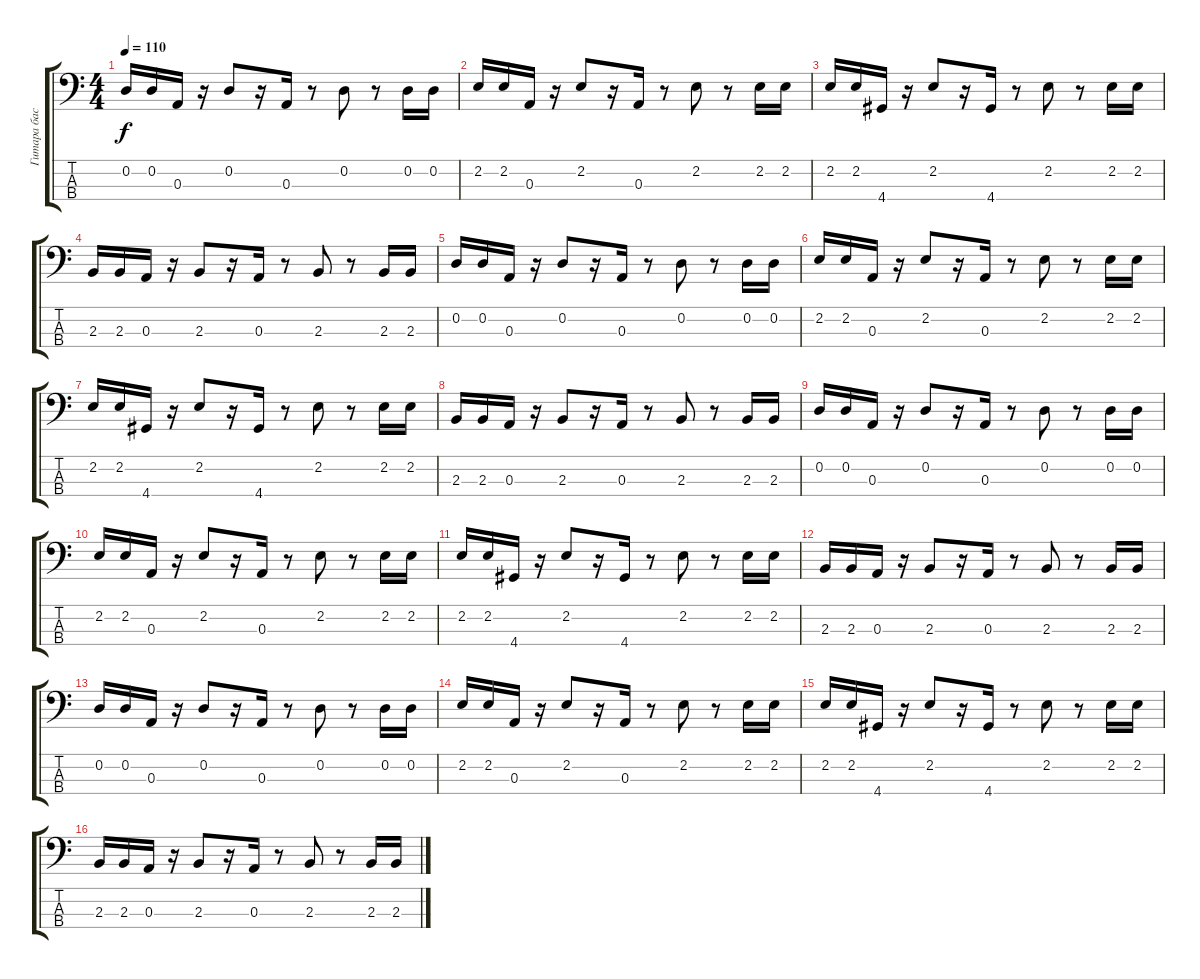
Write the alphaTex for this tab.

\track ("Гитара бас" "Гитара бас") {instrument electricbassfinger bank 1}
\staff {score tabs}
\tuning (G2 D2 A1 E1) {hide}
\ts (4 4)
\tempo 110
\clef f4
\ks c
0.2.16{dy f} 0.2.16 0.3.16 r.16 0.2.8 r.16 0.3.16 r.8 0.2.8 r.8 0.2.16 0.2.16 |
2.2.16 2.2.16 0.3.16 r.16 2.2.8 r.16 0.3.16 r.8 2.2.8 r.8 2.2.16 2.2.16 |
2.2.16 2.2.16 4.4.16 r.16 2.2.8 r.16 4.4.16 r.8 2.2.8 r.8 2.2.16 2.2.16 |
2.3.16 2.3.16 0.3.16 r.16 2.3.8 r.16 0.3.16 r.8 2.3.8 r.8 2.3.16 2.3.16 |
0.2.16 0.2.16 0.3.16 r.16 0.2.8 r.16 0.3.16 r.8 0.2.8 r.8 0.2.16 0.2.16 |
2.2.16 2.2.16 0.3.16 r.16 2.2.8 r.16 0.3.16 r.8 2.2.8 r.8 2.2.16 2.2.16 |
2.2.16 2.2.16 4.4.16 r.16 2.2.8 r.16 4.4.16 r.8 2.2.8 r.8 2.2.16 2.2.16 |
2.3.16 2.3.16 0.3.16 r.16 2.3.8 r.16 0.3.16 r.8 2.3.8 r.8 2.3.16 2.3.16 |
0.2.16 0.2.16 0.3.16 r.16 0.2.8 r.16 0.3.16 r.8 0.2.8 r.8 0.2.16 0.2.16 |
2.2.16 2.2.16 0.3.16 r.16 2.2.8 r.16 0.3.16 r.8 2.2.8 r.8 2.2.16 2.2.16 |
2.2.16 2.2.16 4.4.16 r.16 2.2.8 r.16 4.4.16 r.8 2.2.8 r.8 2.2.16 2.2.16 |
2.3.16 2.3.16 0.3.16 r.16 2.3.8 r.16 0.3.16 r.8 2.3.8 r.8 2.3.16 2.3.16 |
0.2.16 0.2.16 0.3.16 r.16 0.2.8 r.16 0.3.16 r.8 0.2.8 r.8 0.2.16 0.2.16 |
2.2.16 2.2.16 0.3.16 r.16 2.2.8 r.16 0.3.16 r.8 2.2.8 r.8 2.2.16 2.2.16 |
2.2.16 2.2.16 4.4.16 r.16 2.2.8 r.16 4.4.16 r.8 2.2.8 r.8 2.2.16 2.2.16 |
2.3.16 2.3.16 0.3.16 r.16 2.3.8 r.16 0.3.16 r.8 2.3.8 r.8 2.3.16 2.3.16
